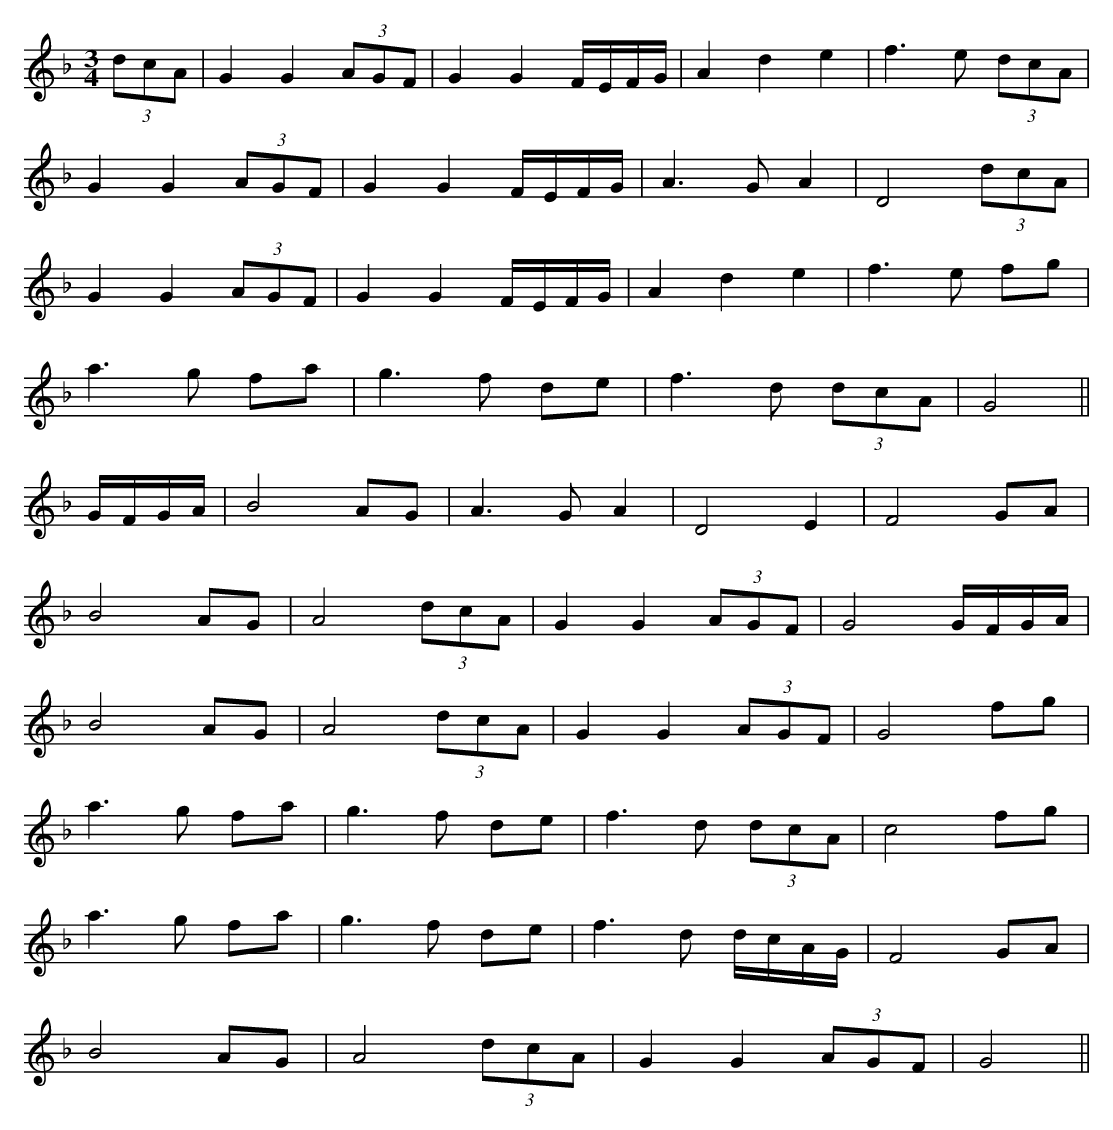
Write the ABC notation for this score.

X:1
M:3/4
K:Gdor
(3dcA|G2 G2 (3AGF|G2 G2 F/E/F/G/|A2 d2 e2|f3 e (3dcA|
G2 G2 (3AGF|G2 G2 F/E/F/G/|A3 G A2|D4 (3dcA|
G2 G2 (3AGF|G2 G2 F/E/F/G/|A2 d2 e2|f3 e fg|
a3 g fa|g3 f de|f3 d (3dcA|G4||
G/F/G/A/|B4 AG|A3 G A2|D4 E2|F4 GA|
B4 AG|A4 (3dcA|G2 G2 (3AGF|G4 G/F/G/A/|
B4 AG|A4 (3dcA|G2 G2 (3AGF|G4 fg|
a3 g fa|g3 f de|f3 d (3dcA|c4 fg|
a3 g fa|g3 f de|f3 d d/c/A/G/|F4 GA|
B4 AG|A4 (3dcA|G2 G2 (3AGF|G4||
